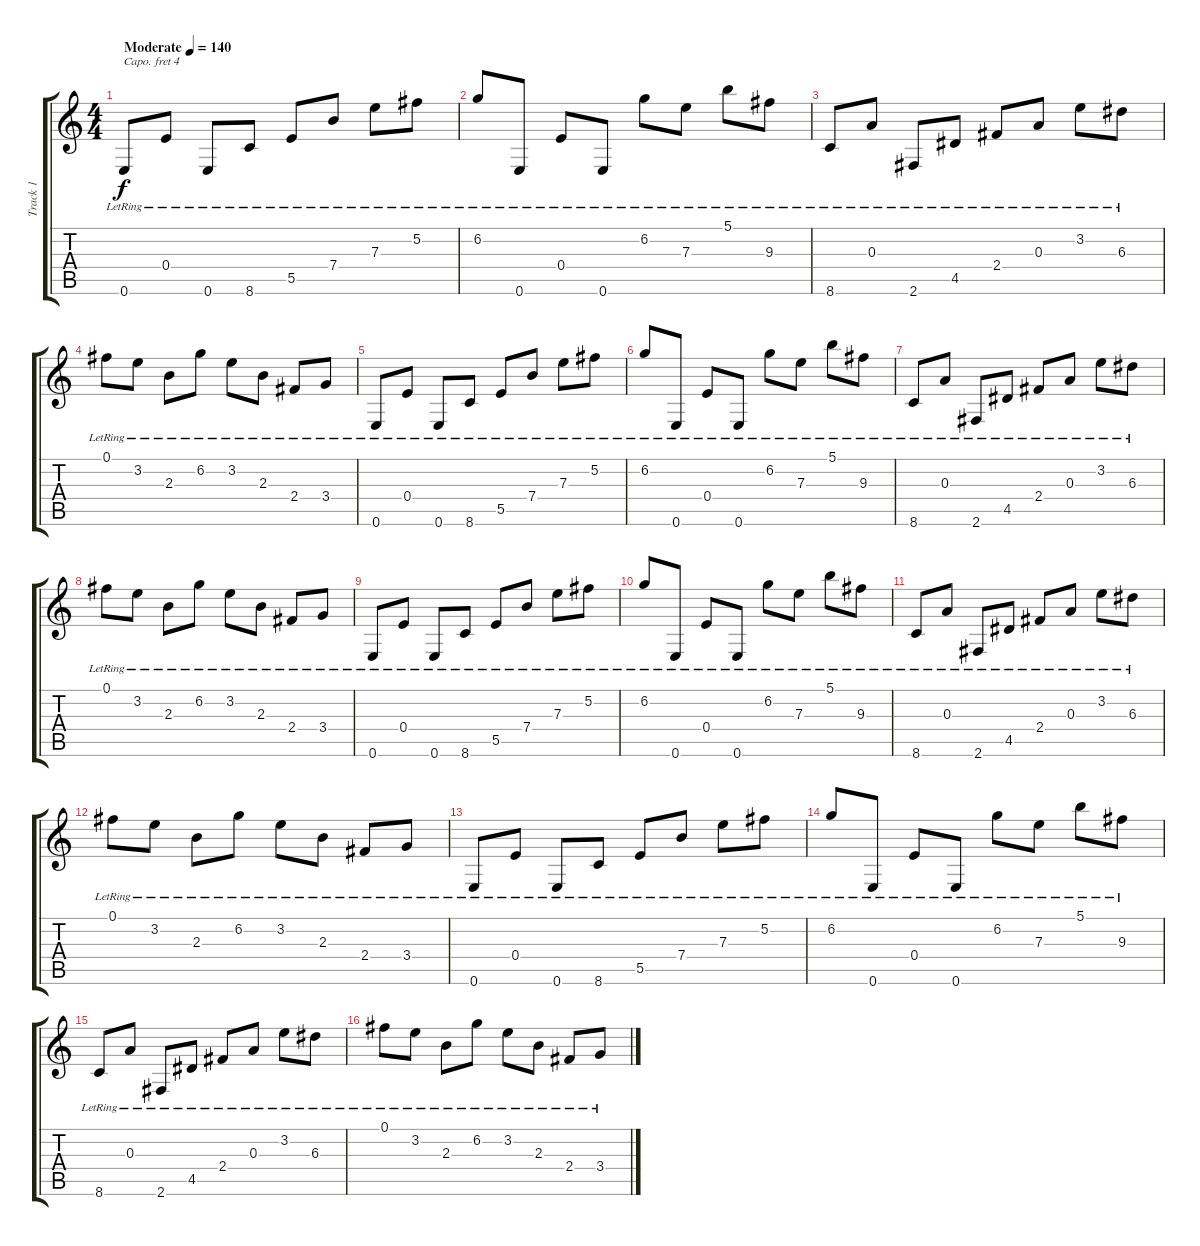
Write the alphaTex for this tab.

\track ("Track 1" "Track 1") {instrument acousticguitarsteel}
\staff {score tabs}
\capo 4
\tuning (D4 A3 F3 C3 G2 C2) {hide}
\ts (4 4)
\tempo (140 "Moderate")
\clef g2
\ks c
0.6{lr}.8{dy f instrument acousticguitarsteel} 0.4{lr}.8 0.6{lr}.8 8.6{lr}.8 5.5{lr}.8 7.4{lr}.8 7.3{lr}.8 5.2{lr}.8 |
6.2{lr}.8 0.6{lr}.8 0.4{lr}.8 0.6{lr}.8 6.2{lr}.8 7.3{lr}.8 5.1{lr}.8 9.3{lr}.8 |
8.6{lr}.8 0.3{lr}.8 2.6{lr}.8 4.5{lr}.8 2.4{lr}.8 0.3{lr}.8 3.2{lr}.8 6.3{lr}.8 |
0.1{lr}.8 3.2{lr}.8 2.3{lr}.8 6.2{lr}.8 3.2{lr}.8 2.3{lr}.8 2.4{lr}.8 3.4{lr}.8 |
0.6{lr}.8 0.4{lr}.8 0.6{lr}.8 8.6{lr}.8 5.5{lr}.8 7.4{lr}.8 7.3{lr}.8 5.2{lr}.8 |
6.2{lr}.8 0.6{lr}.8 0.4{lr}.8 0.6{lr}.8 6.2{lr}.8 7.3{lr}.8 5.1{lr}.8 9.3{lr}.8 |
8.6{lr}.8 0.3{lr}.8 2.6{lr}.8 4.5{lr}.8 2.4{lr}.8 0.3{lr}.8 3.2{lr}.8 6.3{lr}.8 |
0.1{lr}.8 3.2{lr}.8 2.3{lr}.8 6.2{lr}.8 3.2{lr}.8 2.3{lr}.8 2.4{lr}.8 3.4{lr}.8 |
0.6{lr}.8 0.4{lr}.8 0.6{lr}.8 8.6{lr}.8 5.5{lr}.8 7.4{lr}.8 7.3{lr}.8 5.2{lr}.8 |
6.2{lr}.8 0.6{lr}.8 0.4{lr}.8 0.6{lr}.8 6.2{lr}.8 7.3{lr}.8 5.1{lr}.8 9.3{lr}.8 |
8.6{lr}.8 0.3{lr}.8 2.6{lr}.8 4.5{lr}.8 2.4{lr}.8 0.3{lr}.8 3.2{lr}.8 6.3{lr}.8 |
0.1{lr}.8 3.2{lr}.8 2.3{lr}.8 6.2{lr}.8 3.2{lr}.8 2.3{lr}.8 2.4{lr}.8 3.4{lr}.8 |
0.6{lr}.8 0.4{lr}.8 0.6{lr}.8 8.6{lr}.8 5.5{lr}.8 7.4{lr}.8 7.3{lr}.8 5.2{lr}.8 |
6.2{lr}.8 0.6{lr}.8 0.4{lr}.8 0.6{lr}.8 6.2{lr}.8 7.3{lr}.8 5.1{lr}.8 9.3{lr}.8 |
8.6{lr}.8 0.3{lr}.8 2.6{lr}.8 4.5{lr}.8 2.4{lr}.8 0.3{lr}.8 3.2{lr}.8 6.3{lr}.8 |
0.1{lr}.8 3.2{lr}.8 2.3{lr}.8 6.2{lr}.8 3.2{lr}.8 2.3{lr}.8 2.4{lr}.8 3.4{lr}.8
